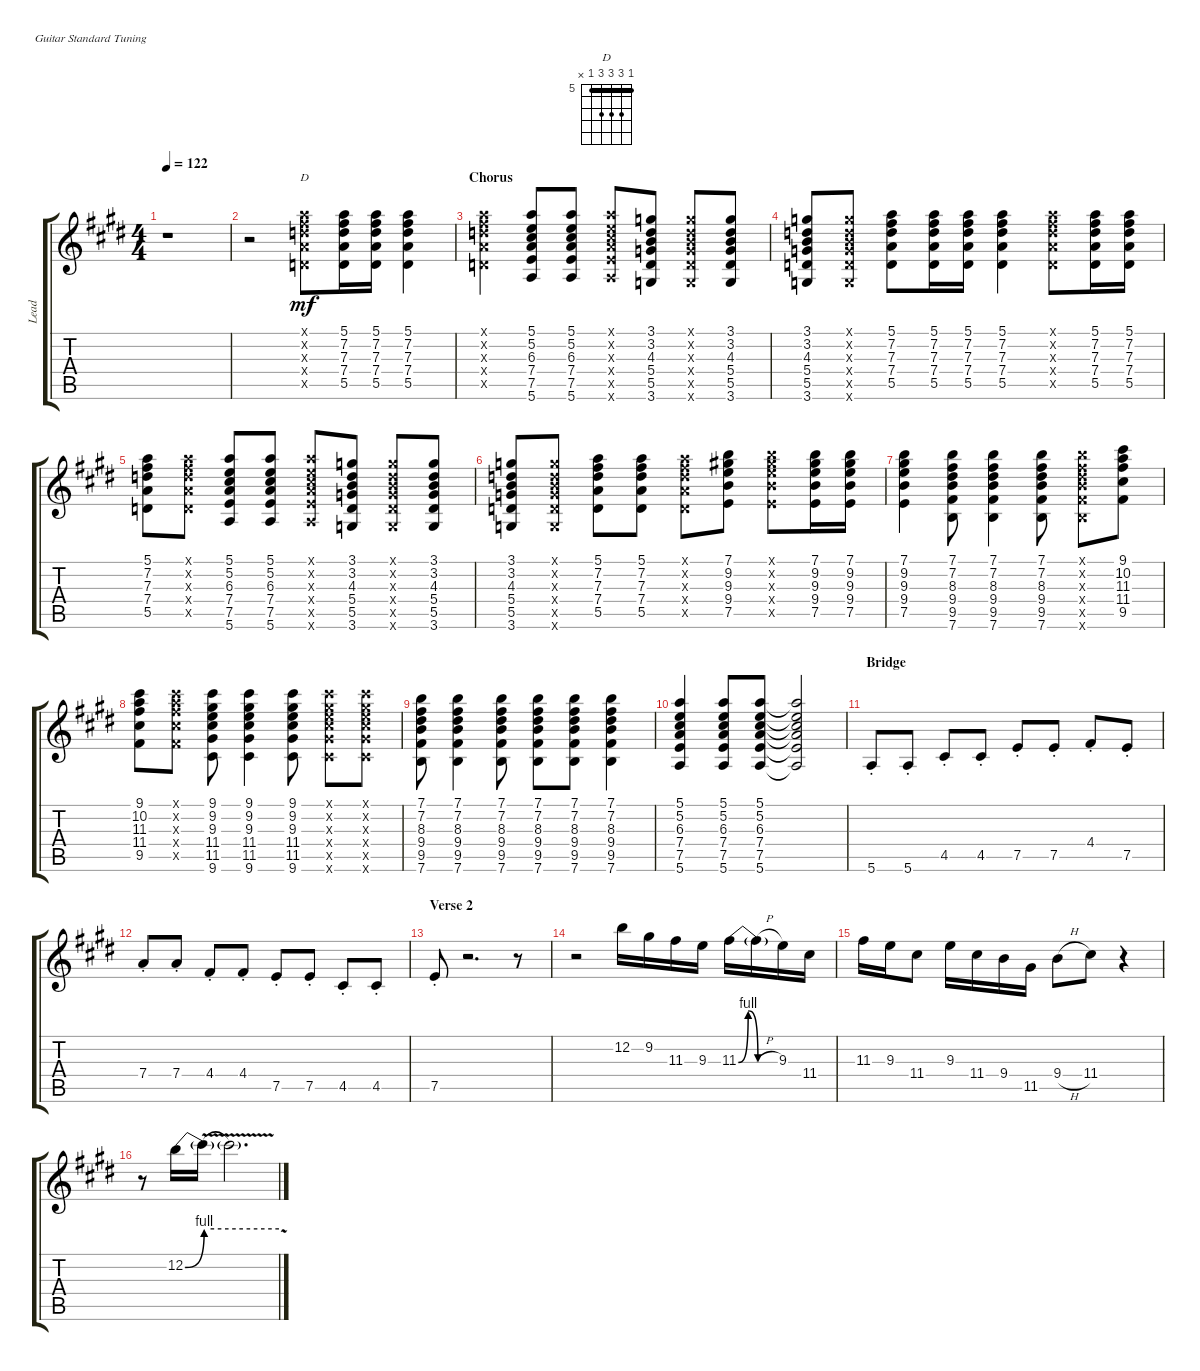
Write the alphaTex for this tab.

\defaultSystemsLayout 4
\bracketExtendMode groupsimilarinstruments
\otherSystemsTrackNameOrientation horizontal
\track ("Lead Guitar (Frank Zappa)" "Lead") {instrument overdrivenguitar}
\staff {score tabs}
\tuning (E4 B3 G3 D3 A2 E2)
\chord ("D" 5 7 7 7 5 x) {firstfret 5 barre 5}
\ts (4 4)
\tempo 122
\clef g2
\ks e
r.1{dy mf beam Down} |
r.2{instrument overdrivenguitar beam Down} (5.5{x acc forcenatural} 7.4{x acc forcenatural} 7.3{x acc forcenatural} 7.2{x acc #} 5.1{x acc forcenatural}).8{ch "D" beam Down} (5.5{acc forcenatural} 7.4{acc forcenatural} 7.3{acc forcenatural} 7.2{acc #} 5.1{acc forcenatural}).16{beam Down} (5.5{acc forcenatural} 7.4{acc forcenatural} 7.3{acc forcenatural} 7.2{acc #} 5.1{acc forcenatural}).16{beam Down} (5.5{acc forcenatural} 7.4{acc forcenatural} 7.3{acc forcenatural} 7.2{acc #} 5.1{acc forcenatural}).4{beam Down} |
\section ("" "Chorus")
(5.5{x acc forcenatural} 7.4{x acc forcenatural} 7.3{x acc forcenatural} 7.2{x acc #} 5.1{x acc forcenatural}).4{beam Down} (5.6{acc forcenatural} 7.5{acc forcenatural} 7.4{acc forcenatural} 6.3{acc #} 5.2{acc forcenatural} 5.1{acc forcenatural}).8{beam Up} (5.6{acc forcenatural} 7.5{acc forcenatural} 7.4{acc forcenatural} 6.3{acc #} 5.2{acc forcenatural} 5.1{acc forcenatural}).8{beam Up} (5.6{x acc forcenatural} 7.5{x acc forcenatural} 7.4{x acc forcenatural} 6.3{x acc #} 5.2{x acc forcenatural} 5.1{x acc forcenatural}).8{beam Up} (3.6{acc forcenatural} 5.5{acc forcenatural} 5.4{acc forcenatural} 4.3{acc forcenatural} 3.2{acc forcenatural} 3.1{acc forcenatural}).8{beam Up} (3.6{x acc forcenatural} 5.5{x acc forcenatural} 5.4{x acc forcenatural} 4.3{x acc forcenatural} 3.2{x acc forcenatural} 3.1{x acc forcenatural}).8{beam Up} (3.6{acc forcenatural} 5.5{acc forcenatural} 5.4{acc forcenatural} 4.3{acc forcenatural} 3.2{acc forcenatural} 3.1{acc forcenatural}).8{beam Up} |
(3.6{acc forcenatural} 5.5{acc forcenatural} 5.4{acc forcenatural} 4.3{acc forcenatural} 3.2{acc forcenatural} 3.1{acc forcenatural}).8{beam Up} (3.6{x acc forcenatural} 5.5{x acc forcenatural} 5.4{x acc forcenatural} 4.3{x acc forcenatural} 3.2{x acc forcenatural} 3.1{x acc forcenatural}).8{beam Up} (5.5{acc forcenatural} 7.4{acc forcenatural} 7.3{acc forcenatural} 7.2{acc #} 5.1{acc forcenatural}).8{beam Down} (5.5{acc forcenatural} 7.4{acc forcenatural} 7.3{acc forcenatural} 7.2{acc #} 5.1{acc forcenatural}).16{beam Down} (5.5{acc forcenatural} 7.4{acc forcenatural} 7.3{acc forcenatural} 7.2{acc #} 5.1{acc forcenatural}).16{beam Down} (5.5{acc forcenatural} 7.4{acc forcenatural} 7.3{acc forcenatural} 7.2{acc #} 5.1{acc forcenatural}).4{beam Down} (5.5{x acc forcenatural} 7.4{x acc forcenatural} 7.3{x acc forcenatural} 7.2{x acc #} 5.1{x acc forcenatural}).8{beam Down} (5.5{acc forcenatural} 7.4{acc forcenatural} 7.3{acc forcenatural} 7.2{acc #} 5.1{acc forcenatural}).16{beam Down} (5.5{acc forcenatural} 7.4{acc forcenatural} 7.3{acc forcenatural} 7.2{acc #} 5.1{acc forcenatural}).16{beam Down} |
(5.5{acc forcenatural} 7.4{acc forcenatural} 7.3{acc forcenatural} 7.2{acc #} 5.1{acc forcenatural}).8{beam Down} (5.5{x acc forcenatural} 7.4{x acc forcenatural} 7.3{x acc forcenatural} 7.2{x acc #} 5.1{x acc forcenatural}).8{beam Down} (5.6{acc forcenatural} 7.5{acc forcenatural} 7.4{acc forcenatural} 6.3{acc #} 5.2{acc forcenatural} 5.1{acc forcenatural}).8{beam Up} (5.6{acc forcenatural} 7.5{acc forcenatural} 7.4{acc forcenatural} 6.3{acc #} 5.2{acc forcenatural} 5.1{acc forcenatural}).8{beam Up} (5.6{x acc forcenatural} 7.5{x acc forcenatural} 7.4{x acc forcenatural} 6.3{x acc #} 5.2{x acc forcenatural} 5.1{x acc forcenatural}).8{beam Up} (3.6{acc forcenatural} 5.5{acc forcenatural} 5.4{acc forcenatural} 4.3{acc forcenatural} 3.2{acc forcenatural} 3.1{acc forcenatural}).8{beam Up} (3.6{x acc forcenatural} 5.5{x acc forcenatural} 5.4{x acc forcenatural} 4.3{x acc forcenatural} 3.2{x acc forcenatural} 3.1{x acc forcenatural}).8{beam Up} (3.6{acc forcenatural} 5.5{acc forcenatural} 5.4{acc forcenatural} 4.3{acc forcenatural} 3.2{acc forcenatural} 3.1{acc forcenatural}).8{beam Up} |
(3.6{acc forcenatural} 5.5{acc forcenatural} 5.4{acc forcenatural} 4.3{acc forcenatural} 3.2{acc forcenatural} 3.1{acc forcenatural}).8{beam Up} (3.6{x acc forcenatural} 5.5{x acc forcenatural} 5.4{x acc forcenatural} 4.3{x acc forcenatural} 3.2{x acc forcenatural} 3.1{x acc forcenatural}).8{beam Up} (5.5{acc forcenatural} 7.4{acc forcenatural} 7.3{acc forcenatural} 7.2{acc #} 5.1{acc forcenatural}).8{beam Down} (5.5{acc forcenatural} 7.4{acc forcenatural} 7.3{acc forcenatural} 7.2{acc #} 5.1{acc forcenatural}).8{beam Down} (5.5{x acc forcenatural} 7.4{x acc forcenatural} 7.3{x acc forcenatural} 7.2{x acc #} 5.1{x acc forcenatural}).8{beam Down} (7.5{acc forcenatural} 9.4{acc forcenatural} 9.3{acc forcenatural} 9.2{acc #} 7.1{acc forcenatural}).8{beam Down} (7.5{x acc forcenatural} 9.4{x acc forcenatural} 9.3{x acc forcenatural} 9.2{x acc #} 7.1{x acc forcenatural}).8{beam Down} (7.5{acc forcenatural} 9.4{acc forcenatural} 9.3{acc forcenatural} 9.2{acc #} 7.1{acc forcenatural}).16{beam Down} (7.5{acc forcenatural} 9.4{acc forcenatural} 9.3{acc forcenatural} 9.2{acc #} 7.1{acc forcenatural}).16{beam Down} |
(7.5{acc forcenatural} 9.4{acc forcenatural} 9.3{acc forcenatural} 9.2{acc #} 7.1{acc forcenatural}).4{beam Down} (7.6{acc forcenatural} 9.5{acc #} 9.4{acc forcenatural} 8.3{acc #} 7.2{acc #} 7.1{acc forcenatural}).8{beam Down} (7.6{acc forcenatural} 9.5{acc #} 9.4{acc forcenatural} 8.3{acc #} 7.2{acc #} 7.1{acc forcenatural}).4{beam Down} (7.6{acc forcenatural} 9.5{acc #} 9.4{acc forcenatural} 8.3{acc #} 7.2{acc #} 7.1{acc forcenatural}).8{beam Down} (7.6{x acc forcenatural} 9.5{x acc #} 9.4{x acc forcenatural} 8.3{x acc #} 7.2{x acc #} 7.1{x acc forcenatural}).8{beam Down} (9.5{acc #} 11.4{acc #} 11.3{acc #} 10.2{acc forcenatural} 9.1{acc #}).8{beam Down} |
(9.5{acc #} 11.4{acc #} 11.3{acc #} 10.2{acc forcenatural} 9.1{acc #}).8{beam Down} (9.5{x acc #} 11.4{x acc #} 11.3{x acc #} 10.2{x acc forcenatural} 9.1{x acc #}).8{beam Down} (9.6{acc #} 11.5{acc #} 11.4{acc #} 9.3{acc forcenatural} 9.2{acc #} 9.1{acc #}).8{beam Down} (9.6{acc #} 11.5{acc #} 11.4{acc #} 9.3{acc forcenatural} 9.2{acc #} 9.1{acc #}).4{beam Down} (9.6{acc #} 11.5{acc #} 11.4{acc #} 9.3{acc forcenatural} 9.2{acc #} 9.1{acc #}).8{beam Down} (9.6{x acc #} 11.5{x acc #} 11.4{x acc #} 9.3{x acc forcenatural} 9.2{x acc #} 9.1{x acc #}).8{beam Down} (9.6{x acc #} 11.5{x acc #} 11.4{x acc #} 9.3{x acc forcenatural} 9.2{x acc #} 9.1{x acc #}).8{beam Down} |
(7.6{acc forcenatural} 9.5{acc #} 9.4{acc forcenatural} 8.3{acc #} 7.2{acc #} 7.1{acc forcenatural}).8{beam Down} (7.6{acc forcenatural} 9.5{acc #} 9.4{acc forcenatural} 8.3{acc #} 7.2{acc #} 7.1{acc forcenatural}).4{beam Down} (7.6{acc forcenatural} 9.5{acc #} 9.4{acc forcenatural} 8.3{acc #} 7.2{acc #} 7.1{acc forcenatural}).8{beam Down} (7.6{acc forcenatural} 9.5{acc #} 9.4{acc forcenatural} 8.3{acc #} 7.2{acc #} 7.1{acc forcenatural}).8{beam Down} (7.6{acc forcenatural} 9.5{acc #} 9.4{acc forcenatural} 8.3{acc #} 7.2{acc #} 7.1{acc forcenatural}).8{beam Down} (7.6{acc forcenatural} 9.5{acc #} 9.4{acc forcenatural} 8.3{acc #} 7.2{acc #} 7.1{acc forcenatural}).4{beam Down} |
(5.6{acc forcenatural} 7.5{acc forcenatural} 7.4{acc forcenatural} 6.3{acc #} 5.2{acc forcenatural} 5.1{acc forcenatural}).4{beam Up} (5.6{acc forcenatural} 7.5{acc forcenatural} 7.4{acc forcenatural} 6.3{acc #} 5.2{acc forcenatural} 5.1{acc forcenatural}).8{beam Up} (5.6{acc forcenatural} 7.5{acc forcenatural} 7.4{acc forcenatural} 6.3{acc #} 5.2{acc forcenatural} 5.1{acc forcenatural}).8{beam Up} (5.6{t acc forcenatural} 7.5{t acc forcenatural} 7.4{t acc forcenatural} 6.3{t acc #} 5.2{t acc forcenatural} 5.1{t acc forcenatural}).2{beam Up} |
\section ("" "Bridge")
5.6{st acc forcenatural}.8{instrument overdrivenguitar beam Up} 5.6{st acc forcenatural}.8{beam Up} 4.5{st acc #}.8{beam Up} 4.5{st acc #}.8{beam Up} 7.5{st acc forcenatural}.8{beam Up} 7.5{st acc forcenatural}.8{beam Up} 4.4{st acc #}.8{beam Up} 7.5{st acc forcenatural}.8{beam Up} |
7.4{st acc forcenatural}.8{beam Up} 7.4{st acc forcenatural}.8{beam Up} 4.4{st acc #}.8{beam Up} 4.4{st acc #}.8{beam Up} 7.5{st acc forcenatural}.8{beam Up} 7.5{st acc forcenatural}.8{beam Up} 4.5{st acc #}.8{beam Up} 4.5{st acc #}.8{beam Up} |
\section ("" "Verse 2")
7.5{st acc forcenatural}.8{beam Up} r.2{d beam Up} r.8{beam Up} |
r.2{instrument overdrivenguitar beam Down} 12.2{acc forcenatural}.16{beam Down} 9.2{acc #}.16{beam Down} 11.3{acc #}.16{beam Down} 9.3{acc forcenatural}.16{beam Down} 11.3{be (bendrelease 0 0 10.2 4 27 4 53.4 0) acc #}.16{beam Down} 11.3{be (hold 0 0 60 0) h t acc #}.16{beam Down} 9.3{acc forcenatural}.16{beam Down} 11.4{acc #}.16{beam Down} |
11.3{acc #}.16{beam Down} 9.3{acc forcenatural}.16{beam Down} 11.4{acc #}.8{beam Down} 9.3{acc forcenatural}.16{beam Down} 11.4{acc #}.16{beam Down} 9.4{acc forcenatural}.16{beam Down} 11.5{acc #}.16{beam Down} 9.4{h acc forcenatural}.8{beam Down} 11.4{acc #}.8{beam Down} r.4{beam Down} |
r.8{beam Down} 12.2{be (bend 0 0 15 4) acc forcenatural}.16{beam Down} 12.2{be (hold 0 4 60 4) v t}.16{beam Down} 12.2{v t}.2{d beam Down}
